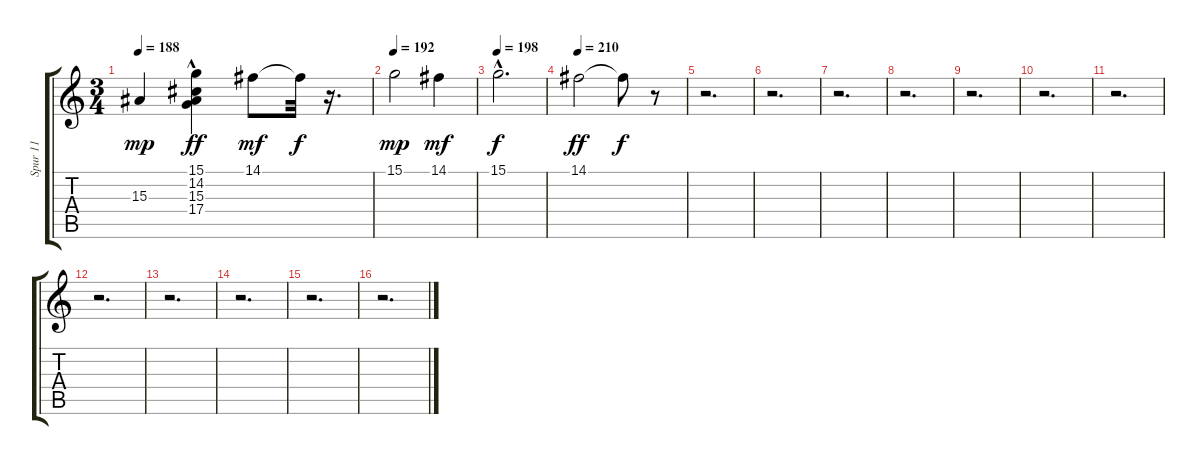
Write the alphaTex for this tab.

\track ("Spur 11" "Spur 11") {instrument stringensemble1}
\staff {score tabs}
\tuning (E4 B3 G3 D3 A2 E2) {hide}
\ts (3 4)
\tempo 188
\clef g2
\ks c
15.3.4{dy mp} (15.1{hac} 14.2 15.3 17.4).4{dy ff} 14.1.8{dy mf} 14.1{t}.32{dy f} r.16{d} |
\tempo 192
15.1.2{dy mp} 14.1.4{dy mf} |
\tempo 198
15.1{hac}.2{d dy f} |
\tempo 210
14.1.2{dy ff} 14.1{t}.8{dy f} r.8 |
r.2{d} |
r.2{d} |
r.2{d} |
r.2{d} |
r.2{d} |
r.2{d} |
r.2{d} |
r.2{d} |
r.2{d} |
r.2{d} |
r.2{d} |
r.2{d}
